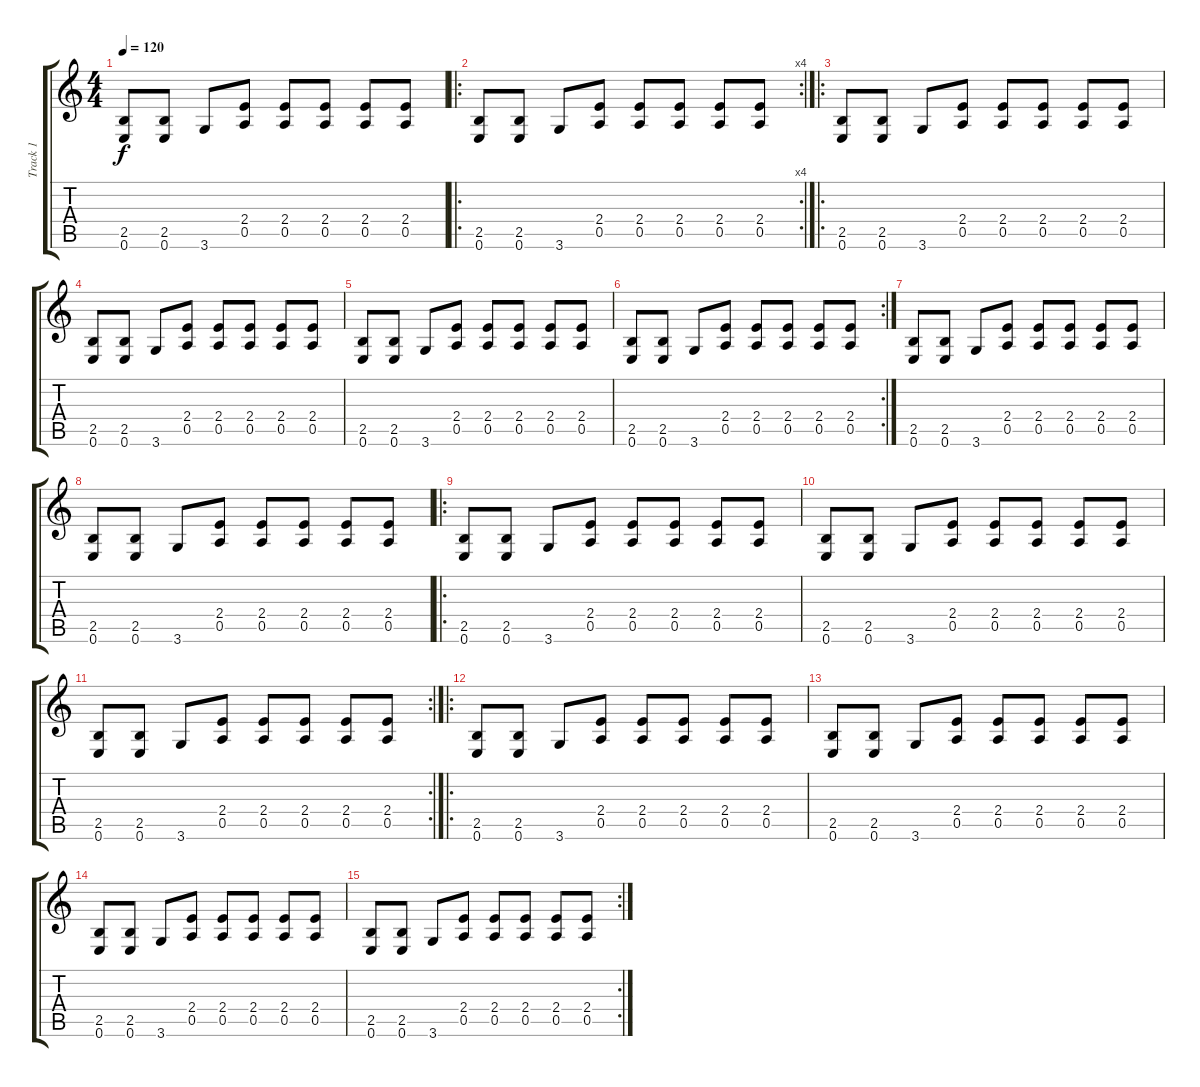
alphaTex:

\track ("Track 1" "Track 1") {instrument overdrivenguitar}
\staff {score tabs}
\tuning (E4 B3 G3 D3 A2 E2) {hide}
\ts (4 4)
\tempo 120
\clef g2
\ks c
(2.5 0.6).8{dy f} (2.5 0.6).8 3.6.8 (2.4 0.5).8 (2.4 0.5).8 (2.4 0.5).8 (2.4 0.5).8 (2.4 0.5).8 |
\ro
\rc 4
(2.5 0.6).8 (2.5 0.6).8 3.6.8 (2.4 0.5).8 (2.4 0.5).8 (2.4 0.5).8 (2.4 0.5).8 (2.4 0.5).8 |
\ro
(2.5 0.6).8 (2.5 0.6).8 3.6.8 (2.4 0.5).8 (2.4 0.5).8 (2.4 0.5).8 (2.4 0.5).8 (2.4 0.5).8 |
(2.5 0.6).8 (2.5 0.6).8 3.6.8 (2.4 0.5).8 (2.4 0.5).8 (2.4 0.5).8 (2.4 0.5).8 (2.4 0.5).8 |
(2.5 0.6).8 (2.5 0.6).8 3.6.8 (2.4 0.5).8 (2.4 0.5).8 (2.4 0.5).8 (2.4 0.5).8 (2.4 0.5).8 |
\rc 2
(2.5 0.6).8 (2.5 0.6).8 3.6.8 (2.4 0.5).8 (2.4 0.5).8 (2.4 0.5).8 (2.4 0.5).8 (2.4 0.5).8 |
(2.5 0.6).8 (2.5 0.6).8 3.6.8 (2.4 0.5).8 (2.4 0.5).8 (2.4 0.5).8 (2.4 0.5).8 (2.4 0.5).8 |
(2.5 0.6).8 (2.5 0.6).8 3.6.8 (2.4 0.5).8 (2.4 0.5).8 (2.4 0.5).8 (2.4 0.5).8 (2.4 0.5).8 |
\ro
(2.5 0.6).8 (2.5 0.6).8 3.6.8 (2.4 0.5).8 (2.4 0.5).8 (2.4 0.5).8 (2.4 0.5).8 (2.4 0.5).8 |
(2.5 0.6).8 (2.5 0.6).8 3.6.8 (2.4 0.5).8 (2.4 0.5).8 (2.4 0.5).8 (2.4 0.5).8 (2.4 0.5).8 |
\rc 2
(2.5 0.6).8 (2.5 0.6).8 3.6.8 (2.4 0.5).8 (2.4 0.5).8 (2.4 0.5).8 (2.4 0.5).8 (2.4 0.5).8 |
\ro
(2.5 0.6).8 (2.5 0.6).8 3.6.8 (2.4 0.5).8 (2.4 0.5).8 (2.4 0.5).8 (2.4 0.5).8 (2.4 0.5).8 |
(2.5 0.6).8 (2.5 0.6).8 3.6.8 (2.4 0.5).8 (2.4 0.5).8 (2.4 0.5).8 (2.4 0.5).8 (2.4 0.5).8 |
(2.5 0.6).8 (2.5 0.6).8 3.6.8 (2.4 0.5).8 (2.4 0.5).8 (2.4 0.5).8 (2.4 0.5).8 (2.4 0.5).8 |
\rc 2
(2.5 0.6).8 (2.5 0.6).8 3.6.8 (2.4 0.5).8 (2.4 0.5).8 (2.4 0.5).8 (2.4 0.5).8 (2.4 0.5).8
